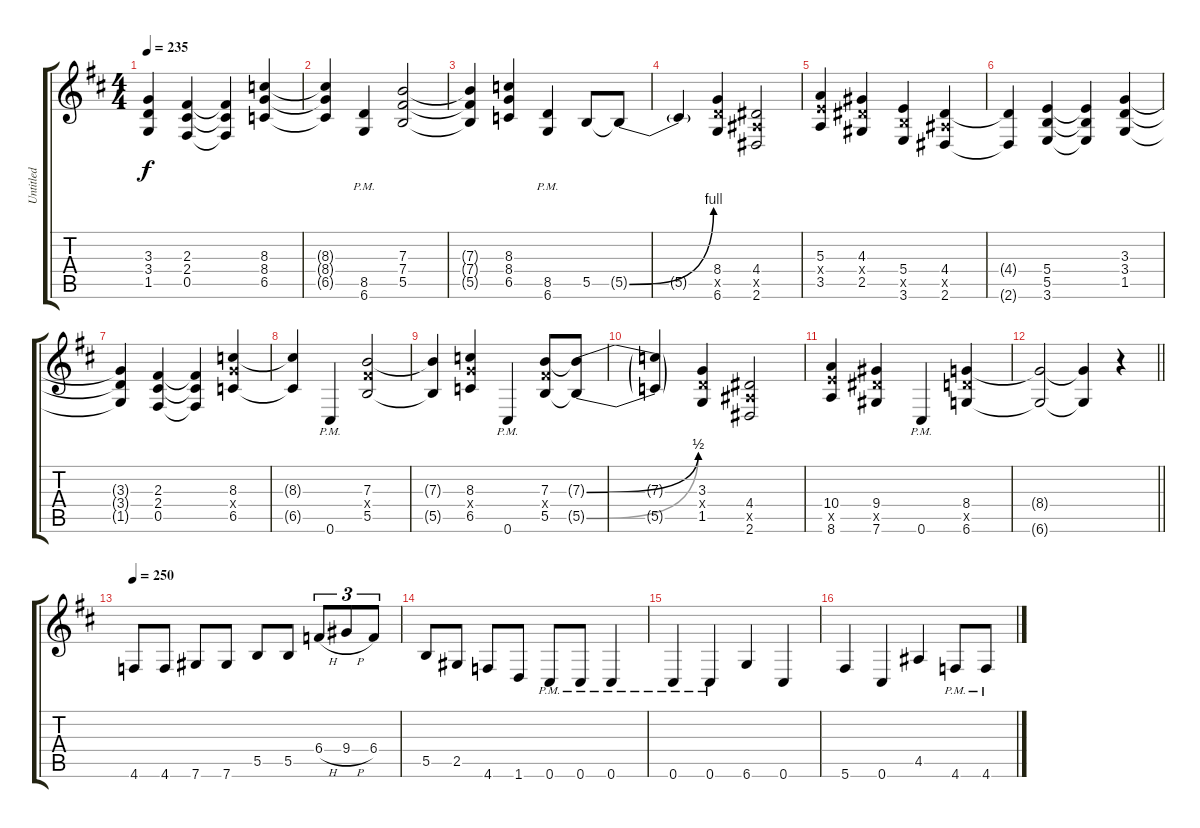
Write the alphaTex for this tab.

\track ("Untitled" "Untitled") {instrument distortionguitar}
\staff {score tabs}
\tuning (Db4 Ab3 E3 B2 Gb2 Db2) {hide}
\ts (4 4)
\tempo 235
\clef g2
\ks d
(3.3{t} 3.4{t} 1.5{t}).4{dy f} (2.3 2.4 0.5).4 (2.3{t} 2.4{t} 0.5{t}).4 (8.3 8.4 6.5).4 |
(8.3{t} 8.4{t} 6.5{t}).4 (8.5{pm} 6.6{pm}).4 (7.3 7.4 5.5).2 |
(7.3{t} 7.4{t} 5.5{t}).4 (8.3 8.4 6.5).4 (8.5{pm} 6.6{pm}).4 5.5.8 5.5{be (bend 0 0 60 4) t}.8 |
5.5{t}.4 (8.4 8.5{x} 6.6).4 (4.4 4.5{x} 2.6).2 |
(5.3 5.4{x} 3.5).4 (4.3 4.4{x} 2.5).4 (5.4 5.5{x} 3.6).4 (4.4 4.5{x} 2.6).4 |
(4.4{t} 2.6{t}).4 (5.4 5.5 3.6).4 (5.4{t} 5.5{t} 3.6{t}).4 (3.3 3.4 1.5).4 |
(3.3{t} 3.4{t} 1.5{t}).4 (2.3 2.4 0.5).4 (2.3{t} 2.4{t} 0.5{t}).4 (8.3 8.4{x} 6.5).4 |
(8.3{t} 6.5{t}).4 0.6{pm}.4 (7.3 7.4{x} 5.5).2 |
(7.3{t} 5.5{t}).4 (8.3 8.4{x} 6.5).4 0.6{pm}.4 (7.3 7.4{x} 5.5).8 (7.3{be (bend 0 0 60 2) t} 5.5{be (bend 0 0 60 2) t}).8 |
(7.3{t} 5.5{t}).4 (3.3 3.4{x} 1.5).4 (4.4 4.5{x} 2.6).2 |
(10.4 10.5{x} 8.6).4 (9.4 9.5{x} 7.6).4 0.6{pm}.4 (8.4 8.5{x} 6.6).4 |
\barLineRight lightlight
(8.4{t} 6.6{t}).2 (8.4{t} 6.6{t}).4 r.4 |
\tempo 250
4.6.8 4.6.8 7.6.8 7.6.8 5.5.8 5.5.8 6.4{h}.8{tu (3 2)} 9.4{h}.8{tu (3 2)} 6.4.8{tu (3 2)} |
5.5.8 2.5.8 4.6.8 1.6.8 0.6{pm}.8 0.6{pm}.8 0.6{pm}.4 |
0.6{pm}.4 0.6{pm}.4 6.6.4 0.6.4 |
5.6.4 0.6.4 4.5.4 4.6{pm}.8 4.6{pm}.8
